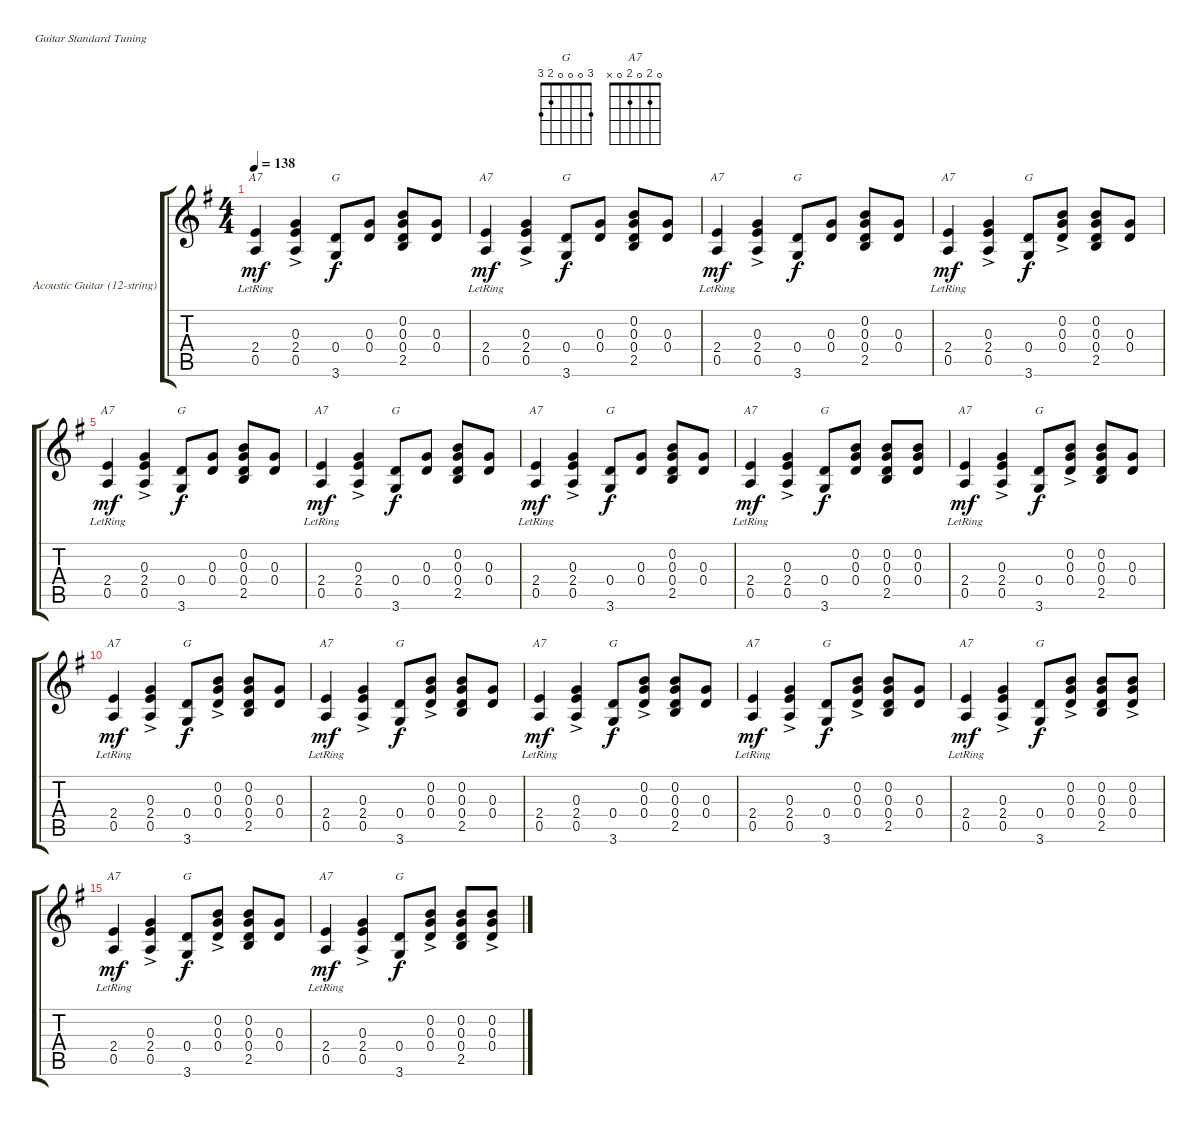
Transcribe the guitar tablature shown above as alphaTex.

\defaultSystemsLayout 4
\bracketExtendMode groupsimilarinstruments
\useSystemSignSeparator
\multiBarRest
\multiTrackTrackNamePolicy allsystems
\firstSystemTrackNameMode fullname
\firstSystemTrackNameOrientation horizontal
\otherSystemsTrackNameOrientation horizontal
\defaultBarNumberDisplay FirstOfSystem
\track ("Acoustic Guitar (12-string)" "Ac. Gtr") {multiBarRest instrument acousticguitarsteel}
\staff {score tabs}
\tuning (E4 B3 G3 D3 A2 E2)
\chord ("G" 3 0 0 0 2 3)
\chord ("A7" 0 2 0 2 0 x)
\ts (4 4)
\tempo 138
\clef g2
\ks g
(0.5{lr} 2.4{lr}).4{ch "A7" dy mf} (2.4{ac} 0.3{ac} 0.5{ac}).4 (3.6 0.4).8{ch "G" dy f} (0.4 0.3).8 (0.2 0.3 0.4 2.5).8 (0.4 0.3).8 |
(0.5{lr} 2.4{lr}).4{ch "A7" dy mf} (2.4{ac} 0.3{ac} 0.5{ac}).4 (3.6 0.4).8{ch "G" dy f} (0.4 0.3).8 (0.2 0.3 0.4 2.5).8 (0.4 0.3).8 |
(0.5{lr} 2.4{lr}).4{ch "A7" dy mf} (2.4{ac} 0.3{ac} 0.5{ac}).4 (3.6 0.4).8{ch "G" dy f} (0.4 0.3).8 (0.2 0.3 0.4 2.5).8 (0.4 0.3).8 |
(0.5{lr} 2.4{lr}).4{ch "A7" dy mf} (2.4{ac} 0.3{ac} 0.5{ac}).4 (3.6 0.4).8{ch "G" dy f} (0.4{ac} 0.3{ac} 0.2{ac}).8 (0.2 0.3 0.4 2.5).8 (0.4 0.3).8 |
(0.5{lr} 2.4{lr}).4{ch "A7" dy mf} (2.4{ac} 0.3{ac} 0.5{ac}).4 (3.6 0.4).8{ch "G" dy f} (0.4 0.3).8 (0.2 0.3 0.4 2.5).8 (0.4 0.3).8 |
(0.5{lr} 2.4{lr}).4{ch "A7" dy mf} (2.4{ac} 0.3{ac} 0.5{ac}).4 (3.6 0.4).8{ch "G" dy f} (0.4 0.3).8 (0.2 0.3 0.4 2.5).8 (0.4 0.3).8 |
(0.5{lr} 2.4{lr}).4{ch "A7" dy mf} (2.4{ac} 0.3{ac} 0.5{ac}).4 (3.6 0.4).8{ch "G" dy f} (0.4 0.3).8 (0.2 0.3 0.4 2.5).8 (0.4 0.3).8 |
(0.5{lr} 2.4{lr}).4{ch "A7" dy mf} (2.4{ac} 0.3{ac} 0.5{ac}).4 (3.6 0.4).8{ch "G" dy f} (0.4 0.3 0.2).8 (0.2 0.3 0.4 2.5).8 (0.4 0.3 0.2).8 |
(0.5{lr} 2.4{lr}).4{ch "A7" dy mf} (2.4{ac} 0.3{ac} 0.5{ac}).4 (3.6 0.4).8{ch "G" dy f} (0.4{ac} 0.3{ac} 0.2{ac}).8 (0.2 0.3 0.4 2.5).8 (0.4 0.3).8 |
(0.5{lr} 2.4{lr}).4{ch "A7" dy mf} (2.4{ac} 0.3{ac} 0.5{ac}).4 (3.6 0.4).8{ch "G" dy f} (0.4{ac} 0.3{ac} 0.2{ac}).8 (0.2 0.3 0.4 2.5).8 (0.4 0.3).8 |
(0.5{lr} 2.4{lr}).4{ch "A7" dy mf} (2.4{ac} 0.3{ac} 0.5{ac}).4 (3.6 0.4).8{ch "G" dy f} (0.4{ac} 0.3{ac} 0.2{ac}).8 (0.2 0.3 0.4 2.5).8 (0.4 0.3).8 |
(0.5{lr} 2.4{lr}).4{ch "A7" dy mf} (2.4{ac} 0.3{ac} 0.5{ac}).4 (3.6 0.4).8{ch "G" dy f} (0.4{ac} 0.3{ac} 0.2{ac}).8 (0.2 0.3 0.4 2.5).8 (0.4 0.3).8 |
(0.5{lr} 2.4{lr}).4{ch "A7" dy mf} (2.4{ac} 0.3{ac} 0.5{ac}).4 (3.6 0.4).8{ch "G" dy f} (0.4{ac} 0.3{ac} 0.2{ac}).8 (0.2 0.3 0.4 2.5).8 (0.4 0.3).8 |
(0.5{lr} 2.4{lr}).4{ch "A7" dy mf} (2.4{ac} 0.3{ac} 0.5{ac}).4 (3.6 0.4).8{ch "G" dy f} (0.4{ac} 0.3{ac} 0.2{ac}).8 (0.2 0.3 0.4 2.5).8 (0.4{ac} 0.3{ac} 0.2{ac}).8 |
(0.5{lr} 2.4{lr}).4{ch "A7" dy mf} (2.4{ac} 0.3{ac} 0.5{ac}).4 (3.6 0.4).8{ch "G" dy f} (0.4{ac} 0.3{ac} 0.2{ac}).8 (0.2 0.3 0.4 2.5).8 (0.4 0.3).8 |
(0.5{lr} 2.4{lr}).4{ch "A7" dy mf} (2.4{ac} 0.3{ac} 0.5{ac}).4 (3.6 0.4).8{ch "G" dy f} (0.4{ac} 0.3{ac} 0.2{ac}).8 (0.2 0.3 0.4 2.5).8 (0.4{ac} 0.3{ac} 0.2{ac}).8
